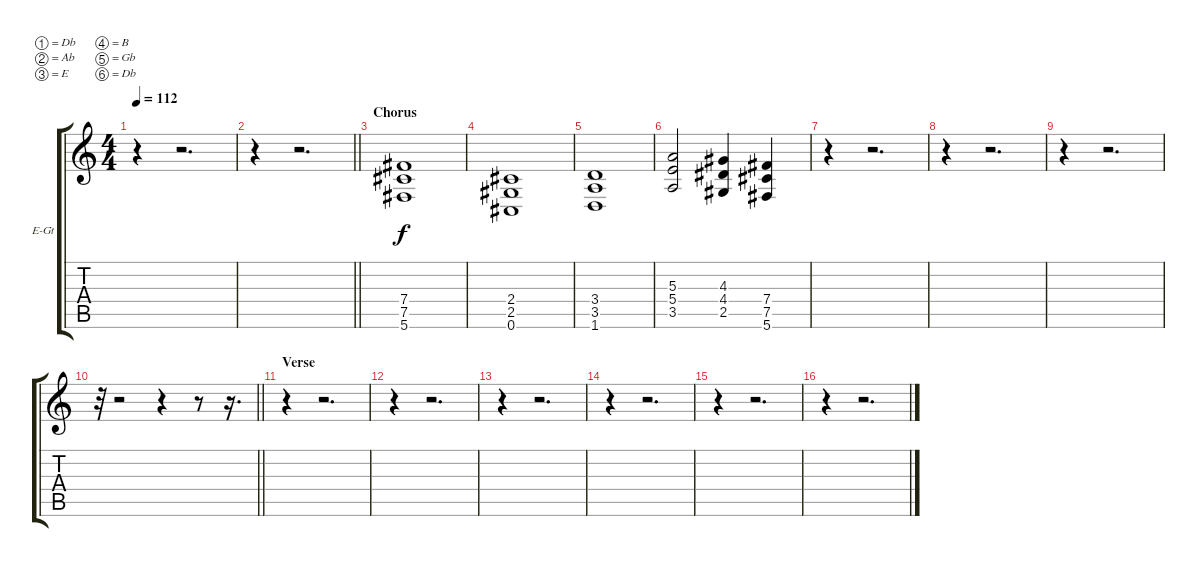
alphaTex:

\bracketExtendMode groupsimilarinstruments
\firstSystemTrackNameOrientation horizontal
\otherSystemsTrackNameOrientation horizontal
\track ("Lead Guitar" "E-Gt") {instrument distortionguitar}
\staff {score tabs}
\tuning (Db4 Ab3 E3 B2 Gb2 Db2)
\ts (4 4)
\tempo 112
\clef g2
\ks c
r.4{dy f} r.2{d} |
\barLineRight lightlight
r.4 r.2{d} |
\section ("" "Chorus")
(7.4 7.5 5.6).1 |
(2.4 2.5 0.6).1 |
(3.4 3.5 1.6).1 |
(5.3 5.4 3.5).2 (4.3 4.4 2.5).4 (7.4 7.5 5.6).4 |
r.4 r.2{d} |
r.4 r.2{d} |
r.4 r.2{d} |
\barLineRight lightlight
r.32 r.2 r.4 r.8 r.16{d} |
\section ("" "Verse")
r.4 r.2{d} |
r.4 r.2{d} |
r.4 r.2{d} |
r.4 r.2{d} |
r.4 r.2{d} |
r.4 r.2{d}
